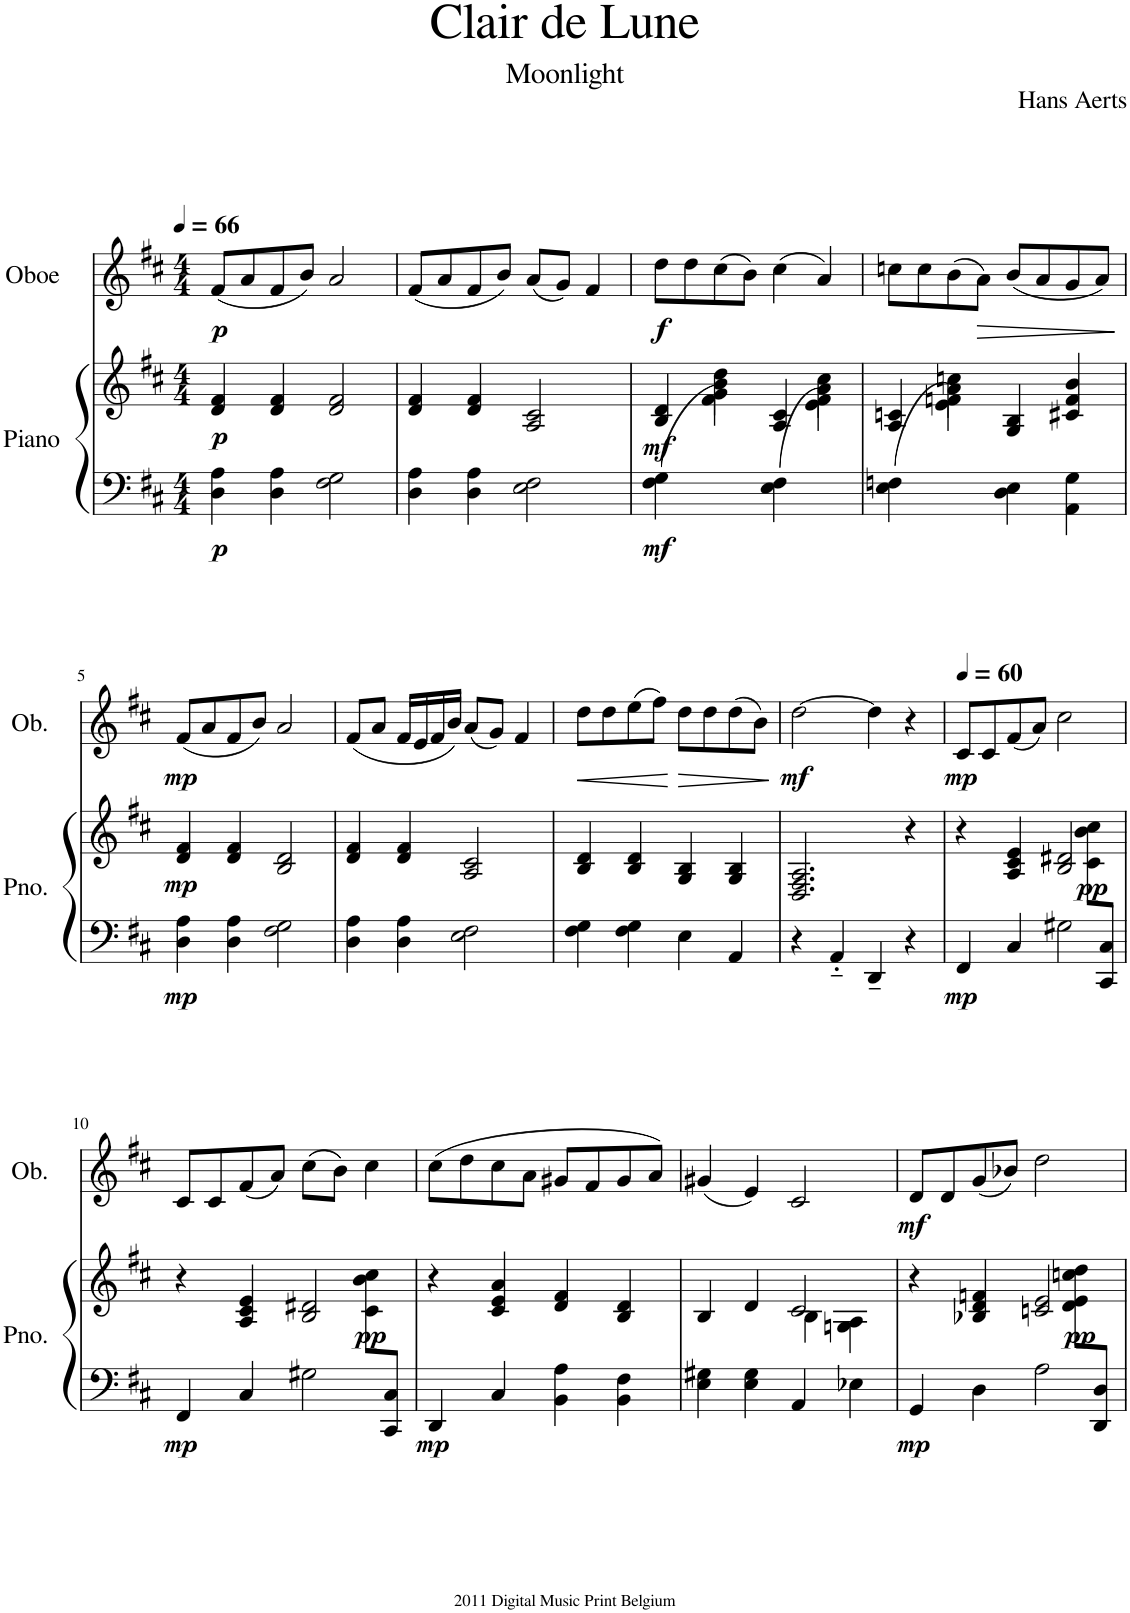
**kern	**kern	**dynam	**kern	**dynam
*part2	*part2	*part2	*part1	*part1
*staff3	*staff2	*staff2/3	*staff1	*staff1
*I"Piano	*	*	*I"Oboe	*
*I'Pno.	*	*	*I'Ob.	*
*clefF4	*clefG2	*	*clefG2	*
*k[f#c#]	*k[f#c#]	*	*k[f#c#]	*
*M4/4	*M4/4	*	*M4/4	*
*MM66	*MM66	*	*MM66	*
=1	=1	=1	=1	=1
!	!	!LO:DY:b=2	!	!
!	!	!LO:DY:n=1:b	!	!LO:DY:b
4D\ 4A\	4d/ 4f#/	p p	(8f#/L	p
.	.	.	8a/	.
4D\ 4A\	4d/ 4f#/	.	8f#/	.
.	.	.	8b/J)	.
2F#\ 2G\	2d/ 2f#/	.	2a/	.
=2	=2	=2	=2	=2
4D\ 4A\	4d/ 4f#/	.	(8f#/L	.
.	.	.	8a/	.
4D\ 4A\	4d/ 4f#/	.	8f#/	.
.	.	.	8b/J)	.
2E\ 2F#\	2A/ 2c#/	.	(8a/L	.
.	.	.	8g/J)	.
.	.	.	4f#/	.
=3	=3	=3	=3	=3
*	*^	*	*	*
!	!	!	!LO:DY:b=2	!	!
!	!	!	!LO:DY:n=1:b	!	!LO:DY:b
(4F#\ 4G\	4B/ 4d/	4ryy	mf mf	8dd\L	f
.	.	.	.	8dd\	.
4ryy	4b\ 4dd\	4f#\ 4g\)	.	(8cc#\	.
.	.	.	.	8b\J)	.
(4E\ 4F#\	4A/ 4c#/	4ryy	.	(4cc#\	.
4ryy	4a\ 4cc#\	4e\ 4f#\)	.	4a/)	.
=4	=4	=4	=4	=4	=4
(4E\ 4Fn\	4A/ 4cn/	4ryy	.	8ccn\L	.
.	.	.	.	8cc\	.
4ryy	4a\ 4ccn\	4e\ 4fn\)	.	(8b\	.
!	!	!	!	!	!LO:HP:b
.	.	.	.	8a\J)	>
4D\ 4E\	4G/ 4B/	2ryy	.	(8b/L	.
.	.	.	.	8a/	.
4AA\ 4G\	4c#X/ 4f/ 4b/	.	.	8g/	.
.	.	.	.	8a/J)	.
*	*v	*v	*	*	*
.	.	.	.	]
!!LO:LB:g=z
=5	=5	=5	=5	=5
!	!	!LO:DY:b=2	!	!
!	!	!LO:DY:n=1:b	!	!LO:DY:b
4D\ 4A\	4d/ 4f#/	mp mp	(8f#/L	mp
.	.	.	8a/	.
4D\ 4A\	4d/ 4f#/	.	8f#/	.
.	.	.	8b/J)	.
2F#\ 2G\	2B/ 2d/	.	2a/	.
=6	=6	=6	=6	=6
4D\ 4A\	4d/ 4f#/	.	(8f#/L	.
.	.	.	8a/J	.
4D\ 4A\	4d/ 4f#/	.	16f#/LL	.
.	.	.	16e/	.
.	.	.	16f#/	.
.	.	.	16b/JJ)	.
2E\ 2F#\	2A/ 2c#/	.	(8a/L	.
.	.	.	8g/J)	.
.	.	.	4f#/	.
=7	=7	=7	=7	=7
!	!	!	!	!LO:HP:b
4F#\ 4G\	4B/ 4d/	.	8dd\L	<
.	.	.	8dd\	.
4F#\ 4G\	4B/ 4d/	.	(8ee\	.
.	.	.	8ff#\J)	.
!	!	!	!	!LO:HP:n=1:b
4E\	4G/ 4B/	.	8dd\L	[ >
.	.	.	8dd\	.
4AA/	4G/ 4B/	.	(8dd\	.
.	.	.	8b\J)	.
.	.	.	.	]
=8	=8	=8	=8	=8
!	!	!	!	!LO:DY:b
4r	2.D/ 2.F#/ 2.A/	.	[2dd\	mf
4AA'~/	.	.	.	.
4DD~/	.	.	4dd\]	.
4r	4r	.	4r	.
=9	=9	=9	=9	=9
*	*	*	*MM60	*
*^	*^	*	*	*
!	!	!	!	!LO:DY:b=2	!	!LO:DY:b
2..ryy	4FF#/	4r	2.ryy	mp	8c#/L	mp
.	.	.	.	.	8c#/	.
.	4C#/	4A/ 4c#/ 4e/	.	.	(8f#/	.
.	.	.	.	.	8a/J)	.
.	2G#X\	2B/ 2d#X/	.	.	2cc#\	.
!	!	!	!	!LO:DY:b	!	!
.	.	.	8c#\ 8b\ 8cc#\L	pp	.	.
8CC#/ 8C#/J	.	.	8ryy	.	.	.
!!LO:LB:g=z
=10	=10	=10	=10	=10	=10	=10
!	!	!	!	!LO:DY:b=2	!	!
2..ryy	4FF#/	4r	2.ryy	mp	8c#/L	.
.	.	.	.	.	8c#/	.
.	4C#/	4A/ 4c#/ 4e/	.	.	(8f#/	.
.	.	.	.	.	8a/J)	.
.	2G#X\	2B/ 2d#X/	.	.	(8cc#\L	.
.	.	.	.	.	8b\J)	.
!	!	!	!	!LO:DY:b	!	!
.	.	.	8c#\ 8b\ 8cc#\L	pp	4cc#\	.
8CC#/ 8C#/J	.	.	8ryy	.	.	.
*v	*v	*	*	*	*	*
=11	=11	=11	=11	=11	=11
!	!	!	!LO:DY:b=2	!	!
*	*v	*v	*	*	*
4DD/	4r	mp	(8cc#\L	.
.	.	.	8dd\	.
4C#/	4c#/ 4e/ 4a/	.	8cc#\	.
.	.	.	8a\J	.
4BB\ 4A\	4d/ 4f#/	.	8g#X/L	.
.	.	.	8f#/	.
4BB\ 4F#\	4B/ 4d/	.	8g#/	.
.	.	.	8a/J)	.
=12	=12	=12	=12	=12
*	*^	*	*	*
4E\ 4G#X\	4B/	2ryy	.	(4g#X/	.
4E\ 4G#\	4d/	.	.	4e/)	.
4AA/	2c#/	4B\	.	2c#/	.
4E-X\	.	4Gn\ 4A\	.	.	.
=13	=13	=13	=13	=13	=13
*^	*	*	*	*	*
!	!	!	!	!LO:DY:b=2	!	!LO:DY:b
2..ryy	4GG/	4r	2.ryy	mp	8d/L	mf
.	.	.	.	.	8d/	.
.	4D\	4B-X/ 4d/ 4fn/	.	.	(8g/	.
.	.	.	.	.	8b-X/J)	.
.	2A\	2cn/ 2e/	.	.	2dd\	.
!	!	!	!	!LO:DY:b	!	!
.	.	.	8d\ 8e\ 8ccn\ 8dd\L	pp	.	.
8DD/ 8D/J	.	.	8ryy	.	.	.
*v	*v	*	*	*	*	*
*	*v	*v	*	*	*
=	=	=	=	=
*-	*-	*-	*-	*-
